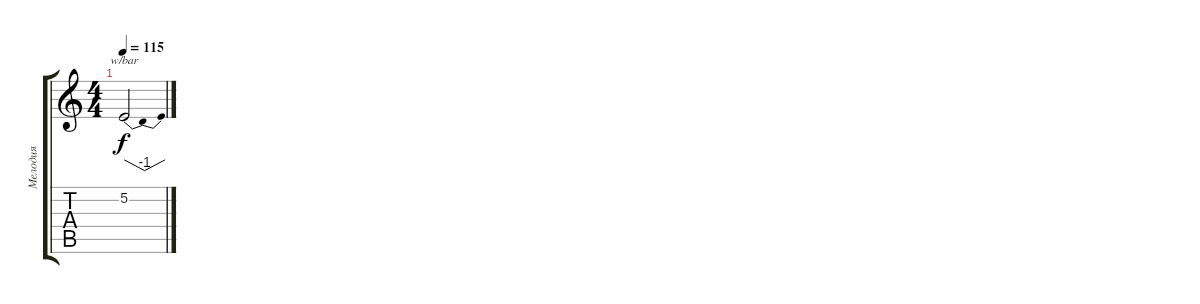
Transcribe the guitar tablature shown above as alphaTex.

\track ("Мелодия" "Мелодия") {instrument brightacousticpiano}
\staff {score tabs}
\tuning (E4 B3 G3 D3 A2 E2) {hide}
\ts (4 4)
\tempo 115
\clef g2
\ks c
5.2.2{tbe (dip default 0 0 30 -4 60 0) dy f}
